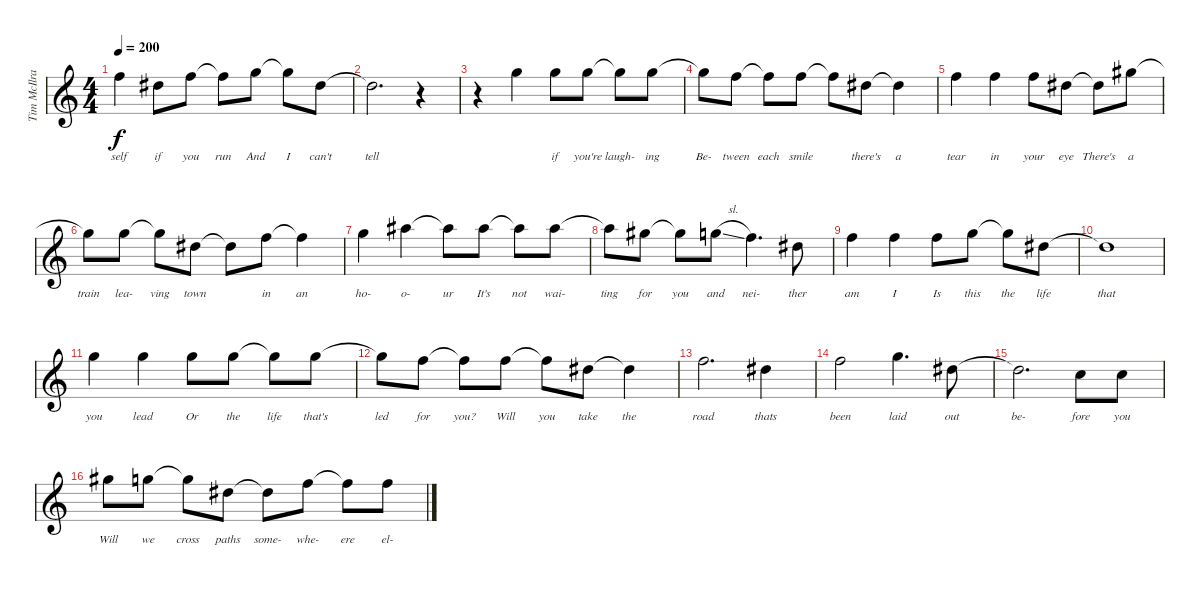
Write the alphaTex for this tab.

\track ("Tim McIlrath - Vocals" "Tim McIlra") {instrument distortionguitar}
\staff {score}
\tuning (E4 B3 G3 D3 A2 E2) {hide}
\ts (4 4)
\tempo 200
\clef g2
\ks c
6.2.4{lyrics (0 "self") lyrics (1 "") lyrics (2 "") lyrics (3 "") lyrics (4 "") dy f} 4.2.8{lyrics (0 "if") lyrics (1 "") lyrics (2 "") lyrics (3 "") lyrics (4 "")} 6.2.8{lyrics (0 "you") lyrics (1 "") lyrics (2 "") lyrics (3 "") lyrics (4 "")} 6.2{t}.8{lyrics (0 "run") lyrics (1 "") lyrics (2 "") lyrics (3 "") lyrics (4 "")} 8.2.8{lyrics (0 "And") lyrics (1 "") lyrics (2 "") lyrics (3 "") lyrics (4 "")} 8.2{t}.8{lyrics (0 "I") lyrics (1 "") lyrics (2 "") lyrics (3 "") lyrics (4 "")} 4.2.8{lyrics (0 "can't") lyrics (1 "") lyrics (2 "") lyrics (3 "") lyrics (4 "")} |
4.2{t}.2{d lyrics (0 "tell") lyrics (1 "") lyrics (2 "") lyrics (3 "") lyrics (4 "")} r.4 |
r.4 8.2.4{lyrics (0 "") lyrics (1 "") lyrics (2 "") lyrics (3 "") lyrics (4 "")} 8.2.8{lyrics (0 "if") lyrics (1 "") lyrics (2 "") lyrics (3 "") lyrics (4 "")} 8.2.8{lyrics (0 "you're") lyrics (1 "") lyrics (2 "") lyrics (3 "") lyrics (4 "")} 8.2{t}.8{lyrics (0 "laugh-") lyrics (1 "") lyrics (2 "") lyrics (3 "") lyrics (4 "")} 8.2.8{lyrics (0 "ing") lyrics (1 "") lyrics (2 "") lyrics (3 "") lyrics (4 "")} |
8.2{t}.8{lyrics (0 "Be-") lyrics (1 "") lyrics (2 "") lyrics (3 "") lyrics (4 "")} 6.2.8{lyrics (0 "tween") lyrics (1 "") lyrics (2 "") lyrics (3 "") lyrics (4 "")} 6.2{t}.8{lyrics (0 "each") lyrics (1 "") lyrics (2 "") lyrics (3 "") lyrics (4 "")} 6.2.8{lyrics (0 "smile") lyrics (1 "") lyrics (2 "") lyrics (3 "") lyrics (4 "")} 6.2{t}.8{lyrics (0 "") lyrics (1 "") lyrics (2 "") lyrics (3 "") lyrics (4 "")} 4.2.8{lyrics (0 "there's") lyrics (1 "") lyrics (2 "") lyrics (3 "") lyrics (4 "")} 4.2{t}.4{lyrics (0 "a") lyrics (1 "") lyrics (2 "") lyrics (3 "") lyrics (4 "")} |
6.2.4{lyrics (0 "tear") lyrics (1 "") lyrics (2 "") lyrics (3 "") lyrics (4 "")} 6.2.4{lyrics (0 "in") lyrics (1 "") lyrics (2 "") lyrics (3 "") lyrics (4 "")} 6.2.8{lyrics (0 "your") lyrics (1 "") lyrics (2 "") lyrics (3 "") lyrics (4 "")} 4.2.8{lyrics (0 "eye") lyrics (1 "") lyrics (2 "") lyrics (3 "") lyrics (4 "")} 4.2{t}.8{lyrics (0 "There's") lyrics (1 "") lyrics (2 "") lyrics (3 "") lyrics (4 "")} 9.2.8{lyrics (0 "a") lyrics (1 "") lyrics (2 "") lyrics (3 "") lyrics (4 "")} |
9.2{t}.8{lyrics (0 "train") lyrics (1 "") lyrics (2 "") lyrics (3 "") lyrics (4 "")} 8.2.8{lyrics (0 "lea-") lyrics (1 "") lyrics (2 "") lyrics (3 "") lyrics (4 "")} 8.2{t}.8{lyrics (0 "ving") lyrics (1 "") lyrics (2 "") lyrics (3 "") lyrics (4 "")} 4.2.8{lyrics (0 "town") lyrics (1 "") lyrics (2 "") lyrics (3 "") lyrics (4 "")} 4.2{t}.8{lyrics (0 "") lyrics (1 "") lyrics (2 "") lyrics (3 "") lyrics (4 "")} 6.2.8{lyrics (0 "in") lyrics (1 "") lyrics (2 "") lyrics (3 "") lyrics (4 "")} 6.2{t}.4{lyrics (0 "an") lyrics (1 "") lyrics (2 "") lyrics (3 "") lyrics (4 "")} |
8.2.4{lyrics (0 "ho-") lyrics (1 "") lyrics (2 "") lyrics (3 "") lyrics (4 "")} 11.2.4{lyrics (0 "o-") lyrics (1 "") lyrics (2 "") lyrics (3 "") lyrics (4 "")} 11.2{t}.8{lyrics (0 "ur") lyrics (1 "") lyrics (2 "") lyrics (3 "") lyrics (4 "")} 11.2.8{lyrics (0 "It's") lyrics (1 "") lyrics (2 "") lyrics (3 "") lyrics (4 "")} 11.2{t}.8{lyrics (0 "not") lyrics (1 "") lyrics (2 "") lyrics (3 "") lyrics (4 "")} 11.2.8{lyrics (0 "wai-") lyrics (1 "") lyrics (2 "") lyrics (3 "") lyrics (4 "")} |
11.2{t}.8{lyrics (0 "ting") lyrics (1 "") lyrics (2 "") lyrics (3 "") lyrics (4 "")} 9.2.8{lyrics (0 "for") lyrics (1 "") lyrics (2 "") lyrics (3 "") lyrics (4 "")} 9.2{t}.8{lyrics (0 "you") lyrics (1 "") lyrics (2 "") lyrics (3 "") lyrics (4 "")} 8.2{sl}.8{lyrics (0 "and") lyrics (1 "") lyrics (2 "") lyrics (3 "") lyrics (4 "")} 6.2.4{d lyrics (0 "nei-") lyrics (1 "") lyrics (2 "") lyrics (3 "") lyrics (4 "")} 4.2.8{lyrics (0 "ther") lyrics (1 "") lyrics (2 "") lyrics (3 "") lyrics (4 "")} |
6.2.4{lyrics (0 "am") lyrics (1 "") lyrics (2 "") lyrics (3 "") lyrics (4 "")} 6.2.4{lyrics (0 "I") lyrics (1 "") lyrics (2 "") lyrics (3 "") lyrics (4 "")} 6.2.8{lyrics (0 "Is") lyrics (1 "") lyrics (2 "") lyrics (3 "") lyrics (4 "")} 8.2.8{lyrics (0 "this") lyrics (1 "") lyrics (2 "") lyrics (3 "") lyrics (4 "")} 8.2{t}.8{lyrics (0 "the") lyrics (1 "") lyrics (2 "") lyrics (3 "") lyrics (4 "")} 4.2.8{lyrics (0 "life") lyrics (1 "") lyrics (2 "") lyrics (3 "") lyrics (4 "")} |
4.2{t}.1{lyrics (0 "that") lyrics (1 "") lyrics (2 "") lyrics (3 "") lyrics (4 "")} |
8.2.4{lyrics (0 "you") lyrics (1 "") lyrics (2 "") lyrics (3 "") lyrics (4 "")} 8.2.4{lyrics (0 "lead") lyrics (1 "") lyrics (2 "") lyrics (3 "") lyrics (4 "")} 8.2.8{lyrics (0 "Or") lyrics (1 "") lyrics (2 "") lyrics (3 "") lyrics (4 "")} 8.2.8{lyrics (0 "the") lyrics (1 "") lyrics (2 "") lyrics (3 "") lyrics (4 "")} 8.2{t}.8{lyrics (0 "life") lyrics (1 "") lyrics (2 "") lyrics (3 "") lyrics (4 "")} 8.2.8{lyrics (0 "that's") lyrics (1 "") lyrics (2 "") lyrics (3 "") lyrics (4 "")} |
8.2{t}.8{lyrics (0 "led") lyrics (1 "") lyrics (2 "") lyrics (3 "") lyrics (4 "")} 6.2.8{lyrics (0 "for") lyrics (1 "") lyrics (2 "") lyrics (3 "") lyrics (4 "")} 6.2{t}.8{lyrics (0 "you?") lyrics (1 "") lyrics (2 "") lyrics (3 "") lyrics (4 "")} 6.2.8{lyrics (0 "Will") lyrics (1 "") lyrics (2 "") lyrics (3 "") lyrics (4 "")} 6.2{t}.8{lyrics (0 "you") lyrics (1 "") lyrics (2 "") lyrics (3 "") lyrics (4 "")} 4.2.8{lyrics (0 "take") lyrics (1 "") lyrics (2 "") lyrics (3 "") lyrics (4 "")} 4.2{t}.4{lyrics (0 "the") lyrics (1 "") lyrics (2 "") lyrics (3 "") lyrics (4 "")} |
6.2.2{d lyrics (0 "road") lyrics (1 "") lyrics (2 "") lyrics (3 "") lyrics (4 "")} 4.2.4{lyrics (0 "thats") lyrics (1 "") lyrics (2 "") lyrics (3 "") lyrics (4 "")} |
6.2.2{lyrics (0 "been") lyrics (1 "") lyrics (2 "") lyrics (3 "") lyrics (4 "")} 8.2.4{d lyrics (0 "laid") lyrics (1 "") lyrics (2 "") lyrics (3 "") lyrics (4 "")} 4.2.8{lyrics (0 "out") lyrics (1 "") lyrics (2 "") lyrics (3 "") lyrics (4 "")} |
4.2{t}.2{d lyrics (0 "be-") lyrics (1 "") lyrics (2 "") lyrics (3 "") lyrics (4 "")} 1.2.8{lyrics (0 "fore") lyrics (1 "") lyrics (2 "") lyrics (3 "") lyrics (4 "")} 1.2.8{lyrics (0 "you") lyrics (1 "") lyrics (2 "") lyrics (3 "") lyrics (4 "")} |
9.2.8{lyrics (0 "Will") lyrics (1 "") lyrics (2 "") lyrics (3 "") lyrics (4 "")} 8.2.8{lyrics (0 "we") lyrics (1 "") lyrics (2 "") lyrics (3 "") lyrics (4 "")} 8.2{t}.8{lyrics (0 "cross") lyrics (1 "") lyrics (2 "") lyrics (3 "") lyrics (4 "")} 4.2.8{lyrics (0 "paths") lyrics (1 "") lyrics (2 "") lyrics (3 "") lyrics (4 "")} 4.2{t}.8{lyrics (0 "some-") lyrics (1 "") lyrics (2 "") lyrics (3 "") lyrics (4 "")} 6.2.8{lyrics (0 "whe-") lyrics (1 "") lyrics (2 "") lyrics (3 "") lyrics (4 "")} 6.2{t}.8{lyrics (0 "ere") lyrics (1 "") lyrics (2 "") lyrics (3 "") lyrics (4 "")} 6.2.8{lyrics (0 "el-") lyrics (1 "") lyrics (2 "") lyrics (3 "") lyrics (4 "")}
